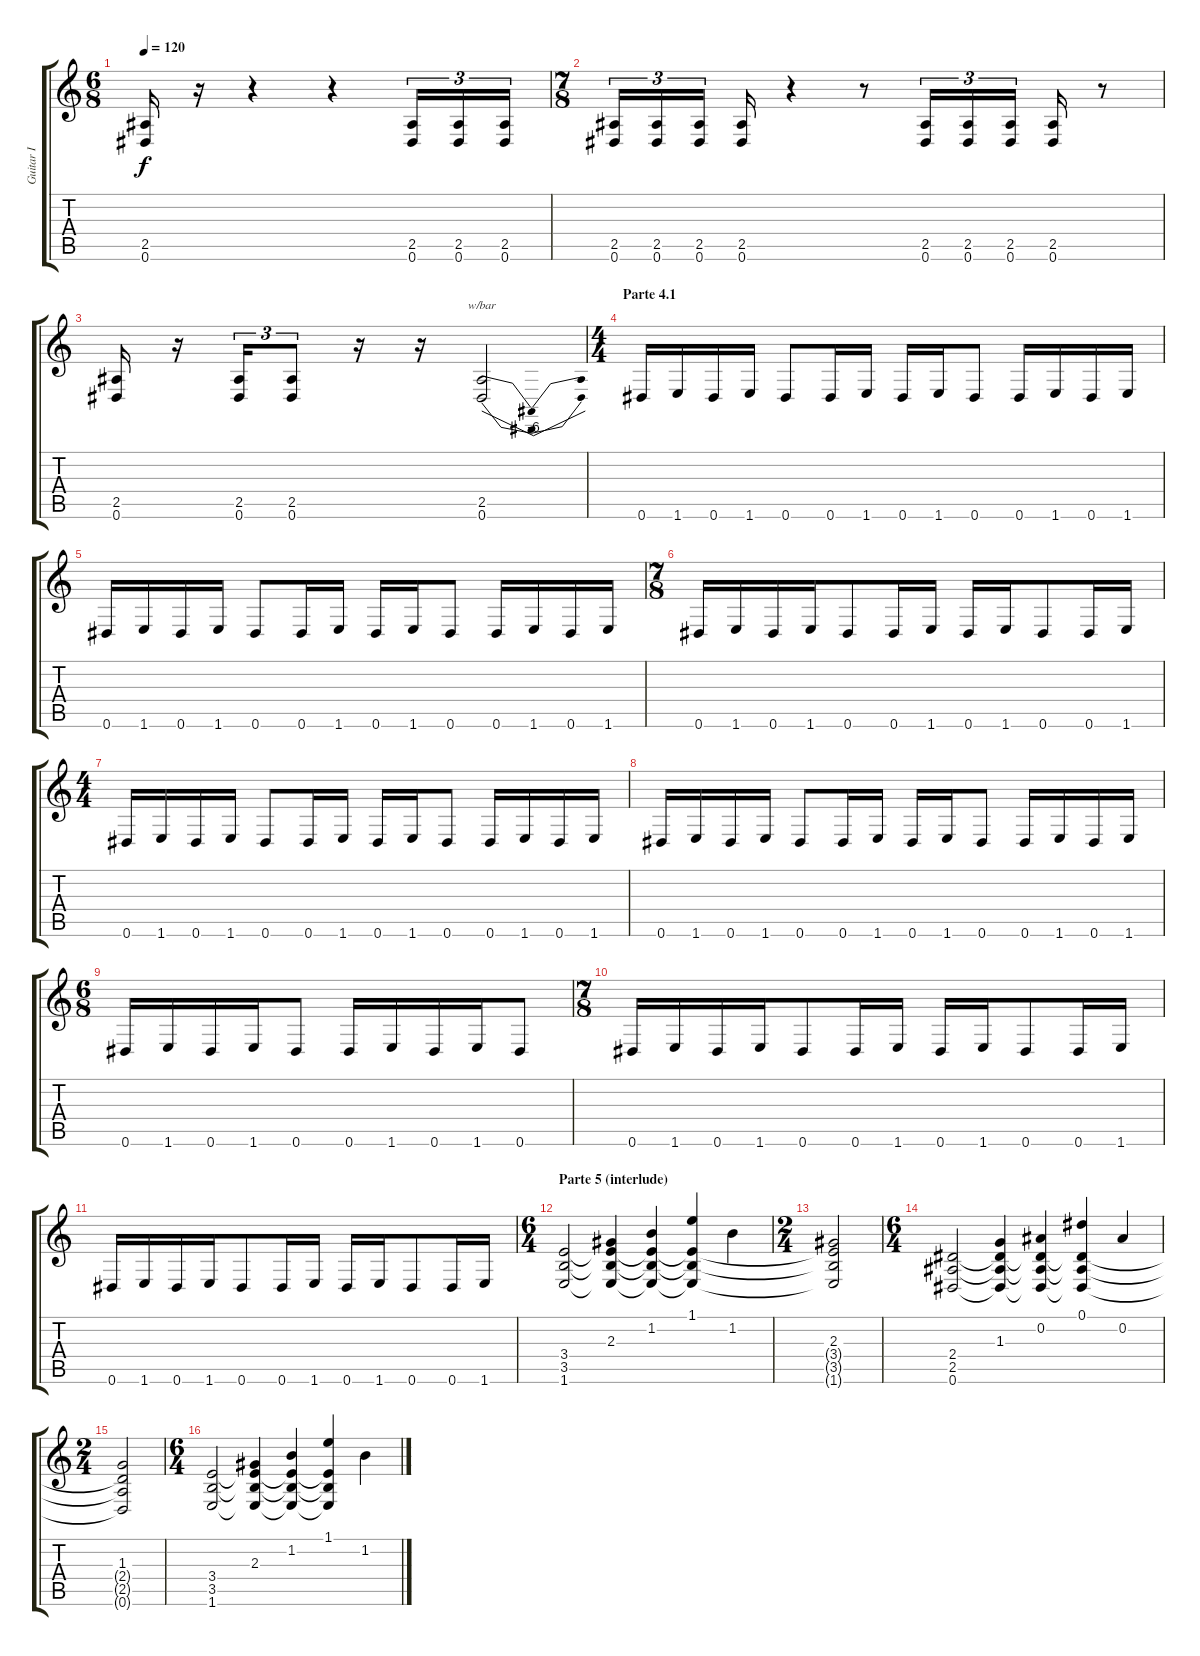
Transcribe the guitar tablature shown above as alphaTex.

\track ("Guitar I" "Guitar I") {instrument distortionguitar}
\staff {score tabs}
\tuning (Eb4 Bb3 Gb3 Db3 Ab2 Eb2) {hide}
\ts (6 8)
\tempo 120
\clef g2
\ks c
(2.5 0.6).16{dy f} r.16 r.4 r.4 (2.5 0.6).16{tu (3 2)} (2.5 0.6).16{tu (3 2)} (2.5 0.6).16{tu (3 2)} |
\ts (7 8)
(2.5 0.6).16{tu (3 2)} (2.5 0.6).16{tu (3 2)} (2.5 0.6).16{tu (3 2)} (2.5 0.6).16 r.4 r.8 (2.5 0.6).16{tu (3 2)} (2.5 0.6).16{tu (3 2)} (2.5 0.6).16{tu (3 2)} (2.5 0.6).16 r.8 |
(2.5 0.6).16 r.16 (2.5 0.6).16{tu (3 2)} (2.5 0.6).8{tu (3 2)} r.16 r.16 (2.5 0.6).2{tbe (dip default 0 0 30 -24 60 0)} |
\ts (4 4)
\section ("" "Parte 4.1")
0.6.16 1.6.16 0.6.16 1.6.16 0.6.8 0.6.16 1.6.16 0.6.16 1.6.16 0.6.8 0.6.16 1.6.16 0.6.16 1.6.16 |
0.6.16 1.6.16 0.6.16 1.6.16 0.6.8 0.6.16 1.6.16 0.6.16 1.6.16 0.6.8 0.6.16 1.6.16 0.6.16 1.6.16 |
\ts (7 8)
0.6.16 1.6.16 0.6.16 1.6.16 0.6.8 0.6.16 1.6.16 0.6.16 1.6.16 0.6.8 0.6.16 1.6.16 |
\ts (4 4)
0.6.16 1.6.16 0.6.16 1.6.16 0.6.8 0.6.16 1.6.16 0.6.16 1.6.16 0.6.8 0.6.16 1.6.16 0.6.16 1.6.16 |
0.6.16 1.6.16 0.6.16 1.6.16 0.6.8 0.6.16 1.6.16 0.6.16 1.6.16 0.6.8 0.6.16 1.6.16 0.6.16 1.6.16 |
\ts (6 8)
0.6.16 1.6.16 0.6.16 1.6.16 0.6.8 0.6.16 1.6.16 0.6.16 1.6.16 0.6.8 |
\ts (7 8)
0.6.16 1.6.16 0.6.16 1.6.16 0.6.8 0.6.16 1.6.16 0.6.16 1.6.16 0.6.8 0.6.16 1.6.16 |
0.6.16 1.6.16 0.6.16 1.6.16 0.6.8 0.6.16 1.6.16 0.6.16 1.6.16 0.6.8 0.6.16 1.6.16 |
\ts (6 4)
\section ("" "Parte 5 (interlude)")
(3.4 3.5 1.6).2 (2.3 3.4{t} 3.5{t} 1.6{t}).4 (1.2 3.4{t} 3.5{t} 1.6{t}).4 (1.1 3.4{t} 3.5{t} 1.6{t}).4 1.2.4 |
\ts (2 4)
(2.3 3.4{t} 3.5{t} 1.6{t}).2 |
\ts (6 4)
(2.4 2.5 0.6).2 (1.3 2.4{t} 2.5{t} 0.6{t}).4 (0.2 2.4{t} 2.5{t} 0.6{t}).4 (0.1 2.4{t} 2.5{t} 0.6{t}).4 0.2.4 |
\ts (2 4)
(1.3 2.4{t} 2.5{t} 0.6{t}).2 |
\ts (6 4)
(3.4 3.5 1.6).2 (2.3 3.4{t} 3.5{t} 1.6{t}).4 (1.2 3.4{t} 3.5{t} 1.6{t}).4 (1.1 3.4{t} 3.5{t} 1.6{t}).4 1.2.4
